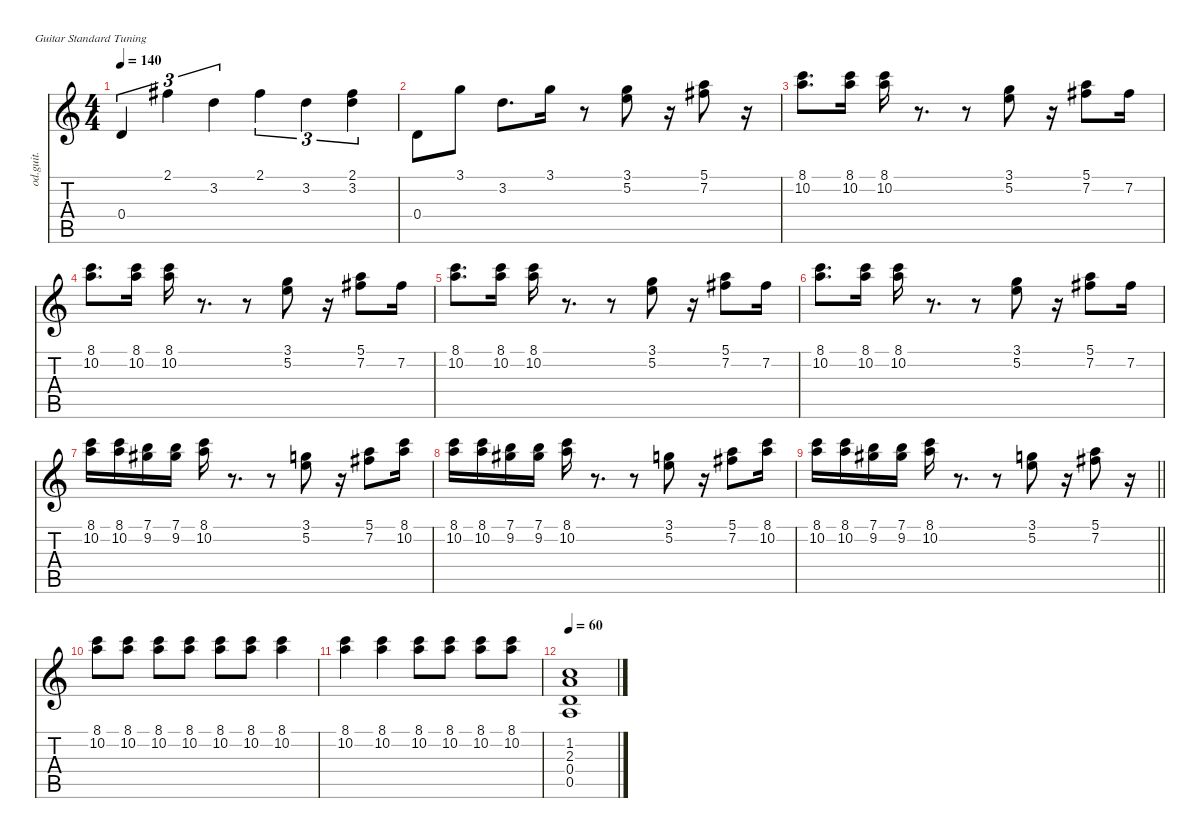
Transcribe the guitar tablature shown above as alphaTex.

\defaultSystemsLayout 4
\hideDynamics
\bracketExtendMode nobrackets
\otherSystemsTrackNameOrientation horizontal
\track ("Guitar IV (12-string)" "od.guit.") {defaultSystemsLayout 4 instrument overdrivenguitar}
\staff {score tabs}
\tuning (E4 B3 G3 D3 A2 E2)
\ts (4 4)
\tempo 140
\clef g2
\ks c
0.4.4{tu (3 2) dy f beam Up} 2.1{acc #}.4{tu (3 2) beam Down} 3.2.4{tu (3 2) beam Down} 2.1{acc #}.4{tu (3 2) beam Down} 3.2.4{tu (3 2) beam Down} (2.1{acc #} 3.2).4{tu (3 2) beam Down} |
0.4.8{beam Down} 3.1.8{beam Down} 3.2.8{d beam Down} 3.1.16{beam Down} r.8{beam Down} (3.1 5.2).8{beam Down} r.16{beam Down} (5.1 7.2{acc #}).8{beam Down} r.16{beam Down} |
(8.1 10.2).8{d beam Down} (8.1 10.2).16{beam Down} (8.1 10.2).16{beam Down} r.8{d beam Down} r.8{beam Down} (3.1 5.2).8{beam Down} r.16{beam Down} (5.1 7.2{acc #}).8{beam Down} 7.2{acc #}.16{beam Down} |
(8.1 10.2).8{d beam Down} (8.1 10.2).16{beam Down} (8.1 10.2).16{beam Down} r.8{d beam Down} r.8{beam Down} (3.1 5.2).8{beam Down} r.16{beam Down} (5.1 7.2{acc #}).8{beam Down} 7.2{acc #}.16{beam Down} |
(8.1 10.2).8{d beam Down} (8.1 10.2).16{beam Down} (8.1 10.2).16{beam Down} r.8{d beam Down} r.8{beam Down} (3.1 5.2).8{beam Down} r.16{beam Down} (5.1 7.2{acc #}).8{beam Down} 7.2{acc #}.16{beam Down} |
(8.1 10.2).8{d beam Down} (8.1 10.2).16{beam Down} (8.1 10.2).16{beam Down} r.8{d beam Down} r.8{beam Down} (3.1 5.2).8{beam Down} r.16{beam Down} (5.1 7.2{acc #}).8{beam Down} 7.2{acc #}.16{beam Down} |
(8.1 10.2).16{beam Down} (8.1 10.2).16{beam Down} (7.1 9.2{acc #}).16{beam Down} (7.1 9.2{acc #}).16{beam Down} (8.1 10.2).16{beam Down} r.8{d beam Down} r.8{beam Down} (3.1 5.2).8{beam Down} r.16{beam Down} (5.1 7.2{acc #}).8{beam Down} (8.1 10.2).16{beam Down} |
(8.1 10.2).16{beam Down} (8.1 10.2).16{beam Down} (7.1 9.2{acc #}).16{beam Down} (7.1 9.2{acc #}).16{beam Down} (8.1 10.2).16{beam Down} r.8{d beam Down} r.8{beam Down} (3.1 5.2).8{beam Down} r.16{beam Down} (5.1 7.2{acc #}).8{beam Down} (8.1 10.2).16{beam Down} |
\barLineRight lightlight
(8.1 10.2).16{beam Down} (8.1 10.2).16{beam Down} (7.1 9.2{acc #}).16{beam Down} (7.1 9.2{acc #}).16{beam Down} (8.1 10.2).16{beam Down} r.8{d beam Down} r.8{beam Down} (3.1 5.2).8{beam Down} r.16{beam Down} (5.1 7.2{acc #}).8{beam Down} r.16{beam Down} |
(8.1 10.2).8{beam Down} (8.1 10.2).8{beam Down} (8.1 10.2).8{beam Down} (8.1 10.2).8{beam Down} (8.1 10.2).8{beam Down} (8.1 10.2).8{beam Down} (8.1 10.2).4{beam Down} |
(8.1 10.2).4{beam Down} (8.1 10.2).4{beam Down} (8.1 10.2).8{beam Down} (8.1 10.2).8{beam Down} (8.1 10.2).8{beam Down} (8.1 10.2).8{beam Down} |
\tempo 60
(1.2 2.3 0.4 0.5).1{beam Up}
